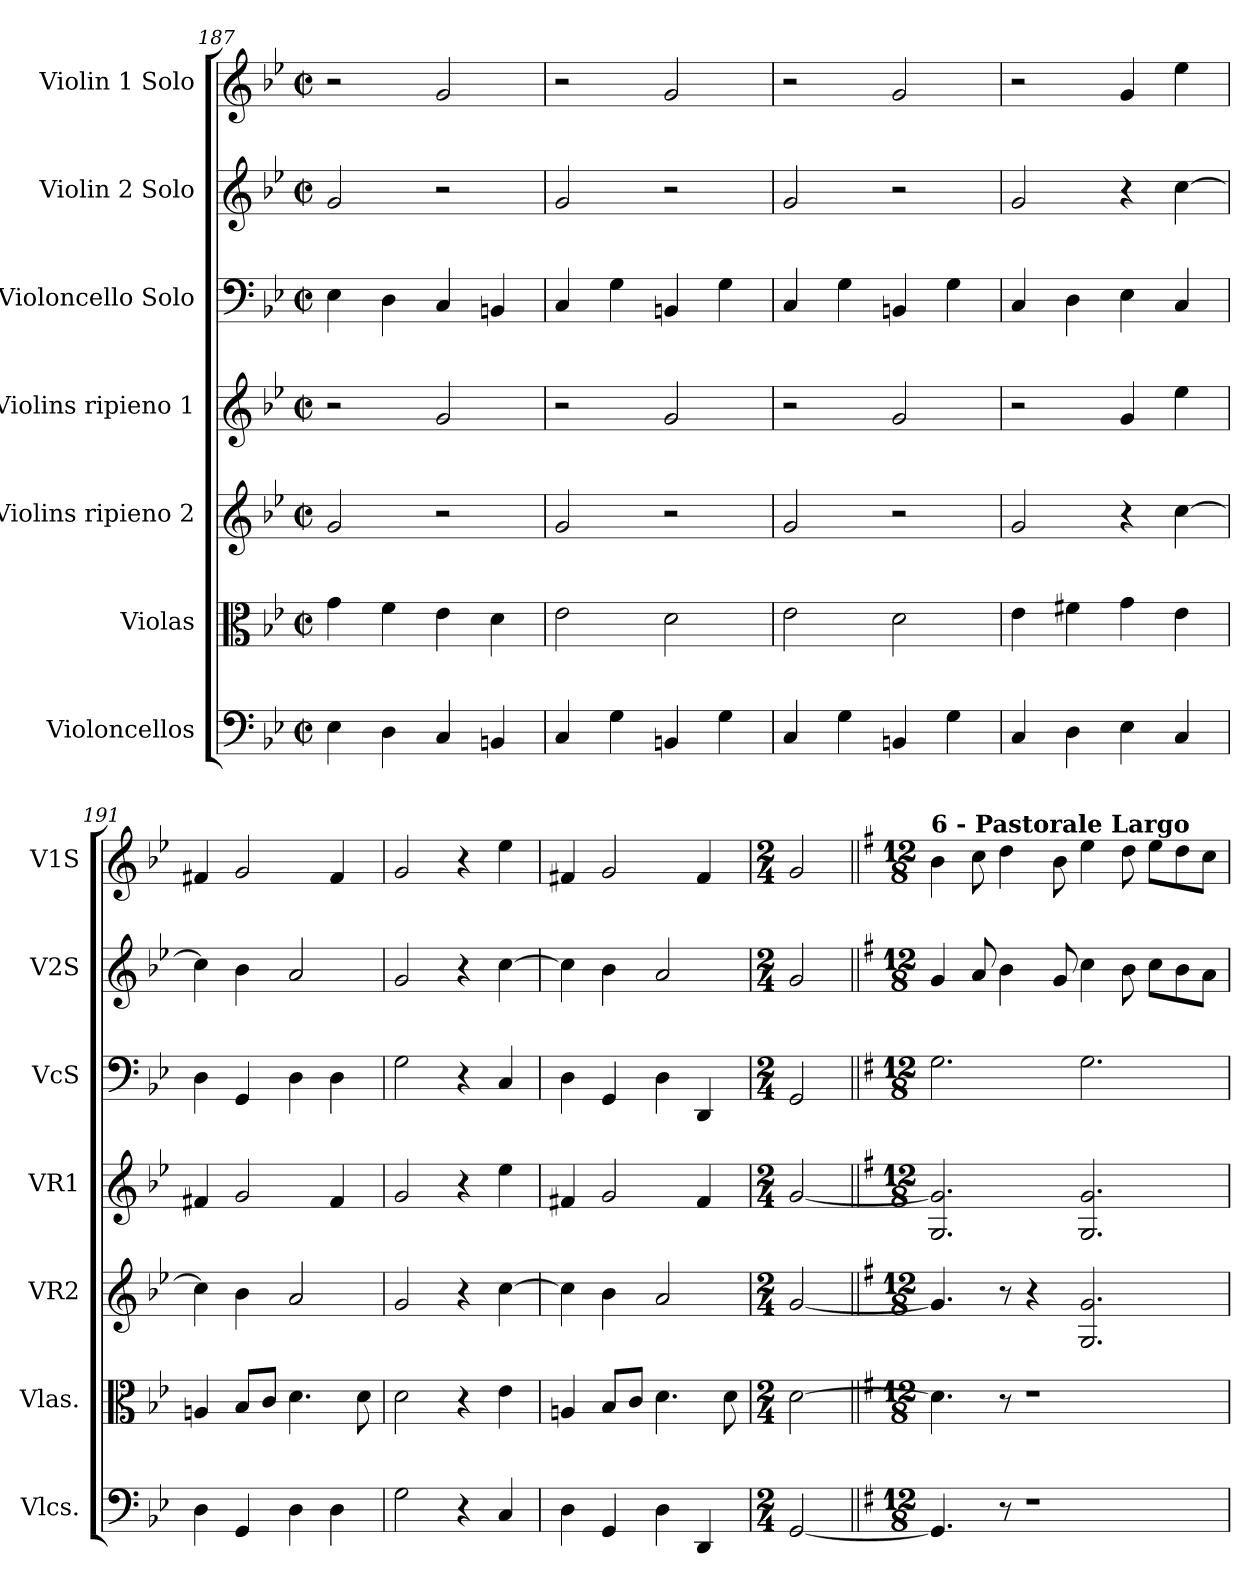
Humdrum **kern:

**kern	**kern	**kern	**kern	**kern	**kern	**kern
*part7	*part6	*part5	*part4	*part3	*part2	*part1
*staff7	*staff6	*staff5	*staff4	*staff3	*staff2	*staff1
*I"Violoncellos	*I"Violas	*I"Violins ripieno 2	*I"Violins ripieno 1	*I"Violoncello Solo	*I"Violin 2 Solo	*I"Violin 1 Solo
*I'Vlcs.	*I'Vlas.	*I'VR2	*I'VR1	*I'VcS	*I'V2S	*I'V1S
*clefF4	*clefC3	*clefG2	*clefG2	*clefF4	*clefG2	*clefG2
*k[b-e-]	*k[b-e-]	*k[b-e-]	*k[b-e-]	*k[b-e-]	*k[b-e-]	*k[b-e-]
*M2/2	*M2/2	*M2/2	*M2/2	*M2/2	*M2/2	*M2/2
*met(c|)	*met(c|)	*met(c|)	*met(c|)	*met(c|)	*met(c|)	*met(c|)
=187	=187	=187	=187	=187	=187	=187
4E-\	4g\	2g/	2r	4E-\	2g/	2r
4D\	4f\	.	.	4D\	.	.
4C/	4e-\	2r	2g/	4C/	2r	2g/
4BBn/	4d\	.	.	4BBn/	.	.
=188	=188	=188	=188	=188	=188	=188
4C/	2e-\	2g/	2r	4C/	2g/	2r
4G\	.	.	.	4G\	.	.
4BBn/	2d\	2r	2g/	4BBn/	2r	2g/
4G\	.	.	.	4G\	.	.
=189	=189	=189	=189	=189	=189	=189
4C/	2e-\	2g/	2r	4C/	2g/	2r
4G\	.	.	.	4G\	.	.
4BBn/	2d\	2r	2g/	4BBn/	2r	2g/
4G\	.	.	.	4G\	.	.
=190	=190	=190	=190	=190	=190	=190
4C/	4e-\	2g/	2r	4C/	2g/	2r
4D\	4f#X\	.	.	4D\	.	.
4E-\	4g\	4r	4g/	4E-\	4r	4g/
4C/	4e-\	[4cc\	4ee-\	4C/	[4cc\	4ee-\
=191	=191	=191	=191	=191	=191	=191
4D\	4An/	4cc\]	4f#X/	4D\	4cc\]	4f#X/
4GG/	8B-/L	4b-\	2g/	4GG/	4b-\	2g/
.	8c/J	.	.	.	.	.
4D\	4.d\	2a/	.	4D\	2a/	.
4D\	.	.	4f#/	4D\	.	4f#/
.	8d\	.	.	.	.	.
=192	=192	=192	=192	=192	=192	=192
2G\	2d\	2g/	2g/	2G\	2g/	2g/
4r	4r	4r	4r	4r	4r	4r
4C/	4e-\	[4cc\	4ee-\	4C/	[4cc\	4ee-\
=193	=193	=193	=193	=193	=193	=193
4D\	4An/	4cc\]	4f#X/	4D\	4cc\]	4f#X/
4GG/	8B-/L	4b-\	2g/	4GG/	4b-\	2g/
.	8c/J	.	.	.	.	.
4D\	4.d\	2a/	.	4D\	2a/	.
4DD/	.	.	4f#/	4DD/	.	4f#/
.	8d\	.	.	.	.	.
!!LO:PB:g=z
=194	=194	=194	=194	=194	=194	=194
*M2/4	*M2/4	*M2/4	*M2/4	*M2/4	*M2/4	*M2/4
[2GG/	[2d\	[2g/	[2g/	2GG/	2g/	2g/
=195||	=195||	=195||	=195||	=195||	=195||	=195||
*k[f#]	*k[f#]	*k[f#]	*k[f#]	*k[f#]	*k[f#]	*k[f#]
*M12/8	*M12/8	*M12/8	*M12/8	*M12/8	*M12/8	*M12/8
*	*	*	*	*	*	*MM90
!	!	!	!	!	!	!LO:TX:a:B:t=6 - Pastorale Largo
4.GG/]	4.d\]	4.g/]	2.G/ 2.g/]	2.G\	4g/	4b\
.	.	.	.	.	8a/	8cc\
8r	8r	8r	.	.	4b\	4dd\
1r	1r	4r	.	.	.	.
.	.	.	.	.	8g/	8b\
.	.	2.G/ 2.g/	2.G/ 2.g/	2.G\	4cc\	4ee\
.	.	.	.	.	8b\	8dd\
.	.	.	.	.	8cc\L	8ee\L
.	.	.	.	.	8b\	8dd\
.	.	.	.	.	8a\J	8cc\J
=	=	=	=	=	=	=
*-	*-	*-	*-	*-	*-	*-
